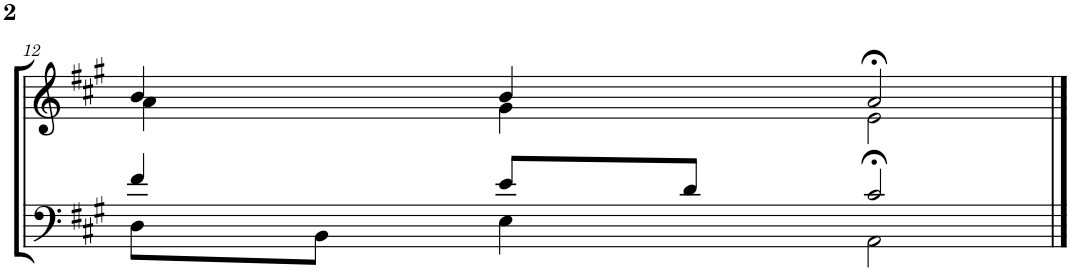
**kern	**kern
*part2	*part1
*staff2	*staff1
*I"Tenor/Baß	*I"Sopran/Alt
!!LO:PB:g=z
*clefF4	*clefG2
*k[f#c#g#]	*k[f#c#g#]
*M4/4	*M4/4
=12	=12
*^	*^
4f#/	8D\L	4b/	4a\
.	8BB\J	.	.
8e/L	4E\	4b/	4g#\
8d/J	.	.	.
2c#/	2AA>\	2a>/	2e\
*v	*v	*	*
*	*v	*v
==	==
*-	*-
